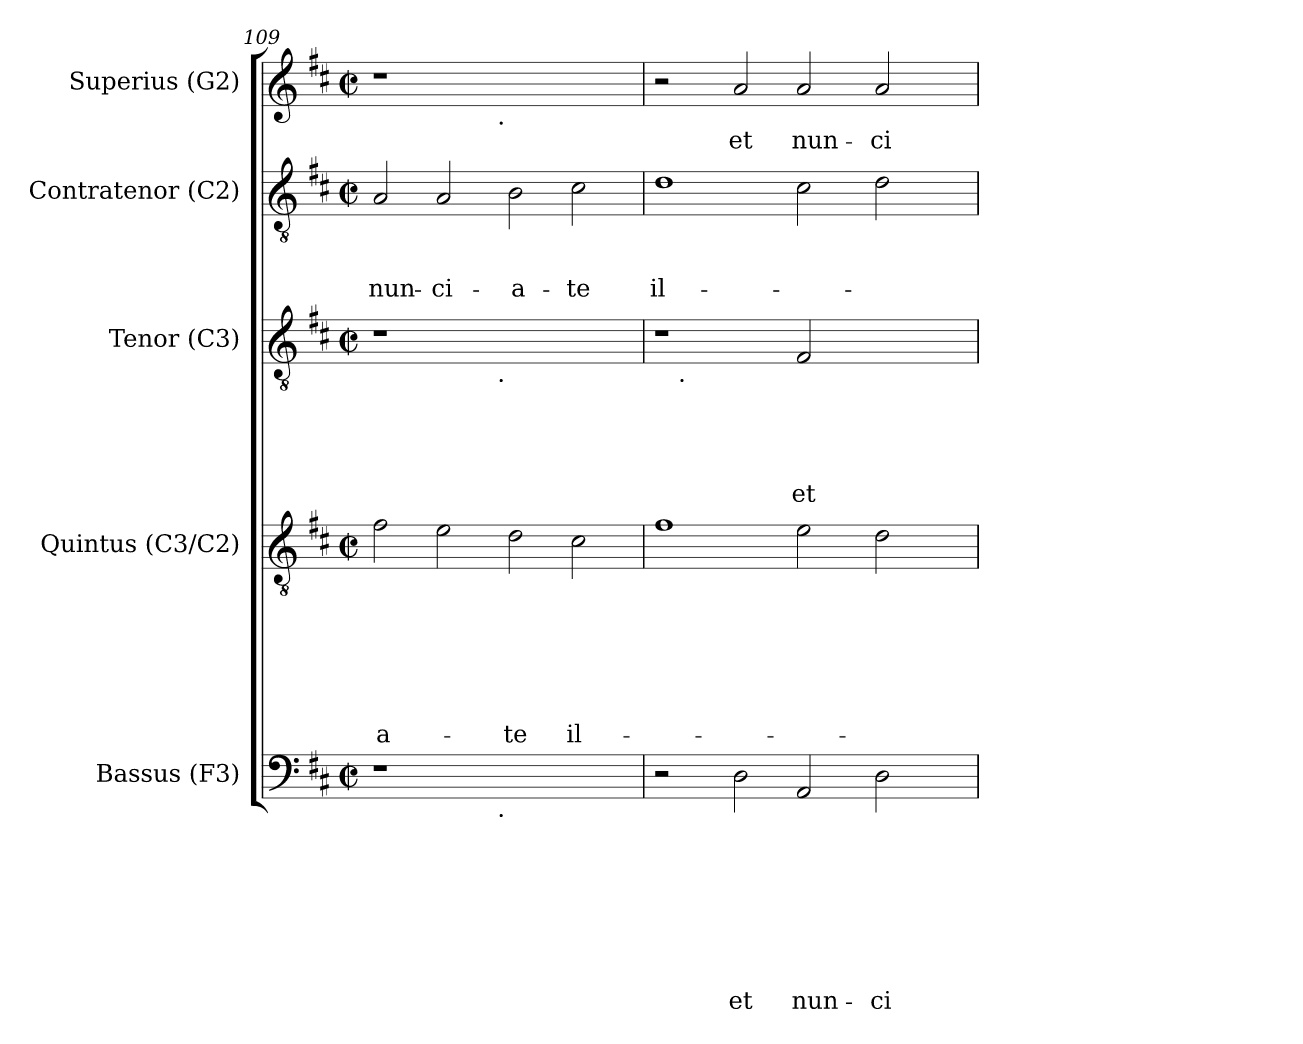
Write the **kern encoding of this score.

**kern	**text	**text	**text	**text	**text	**text	**text	**text	**kern	**text	**text	**text	**text	**text	**text	**text	**kern	**text	**text	**text	**text	**text	**kern	**text	**text	**text	**kern	**text
*part5	*part5	*part5	*part5	*part5	*part5	*part5	*part5	*part5	*part4	*part4	*part4	*part4	*part4	*part4	*part4	*part4	*part3	*part3	*part3	*part3	*part3	*part3	*part2	*part2	*part2	*part2	*part1	*part1
*staff5	*staff5	*staff5	*staff5	*staff5	*staff5	*staff5	*staff5	*staff5	*staff4	*staff4	*staff4	*staff4	*staff4	*staff4	*staff4	*staff4	*staff3	*staff3	*staff3	*staff3	*staff3	*staff3	*staff2	*staff2	*staff2	*staff2	*staff1	*staff1
*I"Bassus (F3)	*	*	*	*	*	*	*	*	*I"Quintus (C3/C2)	*	*	*	*	*	*	*	*I"Tenor (C3)	*	*	*	*	*	*I"Contratenor (C2)	*	*	*	*I"Superius (G2)	*
*I'B.	*	*	*	*	*	*	*	*	*I'Q.	*	*	*	*	*	*	*	*I'T.	*	*	*	*	*	*I'Ct.	*	*	*	*I'S.	*
*clefF4	*	*	*	*	*	*	*	*	*clefGv2	*	*	*	*	*	*	*	*clefGv2	*	*	*	*	*	*clefGv2	*	*	*	*clefG2	*
*k[f#c#]	*	*	*	*	*	*	*	*	*k[f#c#]	*	*	*	*	*	*	*	*k[f#c#]	*	*	*	*	*	*k[f#c#]	*	*	*	*k[f#c#]	*
*D:	*	*	*	*	*	*	*	*	*D:	*	*	*	*	*	*	*	*D:	*	*	*	*	*	*D:	*	*	*	*D:	*
*M2/2	*	*	*	*	*	*	*	*	*M2/2	*	*	*	*	*	*	*	*M2/2	*	*	*	*	*	*M2/2	*	*	*	*M2/2	*
*met(c|)	*	*	*	*	*	*	*	*	*met(c|)	*	*	*	*	*	*	*	*met(c|)	*	*	*	*	*	*met(c|)	*	*	*	*met(c|)	*
=109	=109	=109	=109	=109	=109	=109	=109	=109	=109	=109	=109	=109	=109	=109	=109	=109	=109	=109	=109	=109	=109	=109	=109	=109	=109	=109	=109	=109
!	!	!	!	!	!	!	!	!	!	!	!	!	!	!	!	!LO:LY:b	!	!	!	!	!	!	!	!	!	!LO:LY:b	!	!
*^	*	*	*	*	*	*	*	*	*	*	*	*	*	*	*	*	*^	*	*	*	*	*	*	*	*	*	*^	*
1r	2ryy	.	.	.	.	.	.	.	.	2f#\	.	.	.	.	.	.	-a-	1r	2ryy	.	.	.	.	.	2A/	.	.	nun-	1r	2ryy	.
!	!	!	!	!	!	!	!	!	!	!	!	!	!	!	!	!	!	!	!	!	!	!	!	!	!	!	!	!LO:LY:b	!	!	!
.	4...ryy	.	.	.	.	.	.	.	.	2e\	.	.	.	.	.	.	.	.	4...ryy	.	.	.	.	.	2A/	.	.	-ci-	.	4...ryy	.
!	!	!	!	!	!	!	!	!	!	!	!	!	!	!	!	!	!	!	!	!	!	!	!	!	!	!	!	!	!	!LO:TX:b:t=.	!
!	!	!	!	!	!	!	!	!	!	!	!	!	!	!	!	!	!	!	!LO:TX:b:t=.	!	!	!	!	!	!	!	!	!	!	!	!
!	!LO:TX:b:t=.	!	!	!	!	!	!	!	!	!	!	!	!	!	!	!	!	!	!	!	!	!	!	!	!	!	!	!	!	!	!
.	1ryy	.	.	.	.	.	.	.	.	.	.	.	.	.	.	.	.	.	1ryy	.	.	.	.	.	.	.	.	.	.	1ryy	.
!	!	!	!	!	!	!	!	!	!	!	!	!	!	!	!	!	!LO:LY:b	!	!	!	!	!	!	!	!	!	!	!LO:LY:b	!	!	!
1ryy	.	.	.	.	.	.	.	.	.	2d\	.	.	.	.	.	.	-te	1ryy	.	.	.	.	.	.	2B\	.	.	-a-	1ryy	.	.
!	!	!	!	!	!	!	!	!	!	!	!	!	!	!	!	!	!LO:LY:b	!	!	!	!	!	!	!	!	!	!	!LO:LY:b	!	!	!
.	.	.	.	.	.	.	.	.	.	2c#\	.	.	.	.	.	.	il-	.	.	.	.	.	.	.	2c#\	.	.	-te	.	.	.
.	32ryy	.	.	.	.	.	.	.	.	.	.	.	.	.	.	.	.	.	32ryy	.	.	.	.	.	.	.	.	.	.	32ryy	.
!!LO:LB:g=z
=110	=110	=110	=110	=110	=110	=110	=110	=110	=110	=110	=110	=110	=110	=110	=110	=110	=110	=110	=110	=110	=110	=110	=110	=110	=110	=110	=110	=110	=110	=110	=110
!	!	!	!	!	!	!	!	!	!	!	!	!	!	!	!	!	!	!	!	!	!	!	!	!	!	!	!	!LO:LY:b:rj	!	!	!
*v	*v	*	*	*	*	*	*	*	*	*	*	*	*	*	*	*	*	*	*	*	*	*	*	*	*	*	*	*	*v	*v	*
2r	.	.	.	.	.	.	.	.	1f#	.	.	.	.	.	.	.	1r	16.ryy	.	.	.	.	.	1d	.	.	il-	2r	.
!	!	!	!	!	!	!	!	!	!	!	!	!	!	!	!	!	!	!LO:TX:b:t=.	!	!	!	!	!	!	!	!	!	!	!
.	.	.	.	.	.	.	.	.	.	.	.	.	.	.	.	.	.	1ryy	.	.	.	.	.	.	.	.	.	.	.
!	!	!	!	!	!	!	!	!LO:LY:b	!	!	!	!	!	!	!	!	!	!	!	!	!	!	!	!	!	!	!	!	!LO:LY:b
2D\	.	.	.	.	.	.	.	et	.	.	.	.	.	.	.	.	.	.	.	.	.	.	.	.	.	.	.	2a/	et
!	!	!	!	!	!	!	!	!LO:LY:b	!	!	!	!	!	!	!	!	!	!	!	!	!	!	!LO:LY:b	!	!	!	!	!	!LO:LY:b
2AA/	.	.	.	.	.	.	.	nun-	2e\	.	.	.	.	.	.	.	2F#/	.	.	.	.	.	et	2c#\	.	.	.	2a/	nun-
.	.	.	.	.	.	.	.	.	.	.	.	.	.	.	.	.	.	2ryy	.	.	.	.	.	.	.	.	.	.	.
!	!	!	!	!	!	!	!	!LO:LY:b	!	!	!	!	!	!	!	!	!	!	!	!	!	!	!	!	!	!	!	!	!LO:LY:b
2D\	.	.	.	.	.	.	.	-ci-	2d\	.	.	.	.	.	.	.	2ryy	.	.	.	.	.	.	2d\	.	.	.	2a/	-ci-
.	.	.	.	.	.	.	.	.	.	.	.	.	.	.	.	.	.	4ryy	.	.	.	.	.	.	.	.	.	.	.
.	.	.	.	.	.	.	.	.	.	.	.	.	.	.	.	.	.	8ryy	.	.	.	.	.	.	.	.	.	.	.
.	.	.	.	.	.	.	.	.	.	.	.	.	.	.	.	.	.	32ryy	.	.	.	.	.	.	.	.	.	.	.
*	*	*	*	*	*	*	*	*	*	*	*	*	*	*	*	*	*v	*v	*	*	*	*	*	*	*	*	*	*	*
=	=	=	=	=	=	=	=	=	=	=	=	=	=	=	=	=	=	=	=	=	=	=	=	=	=	=	=	=
*-	*-	*-	*-	*-	*-	*-	*-	*-	*-	*-	*-	*-	*-	*-	*-	*-	*-	*-	*-	*-	*-	*-	*-	*-	*-	*-	*-	*-
